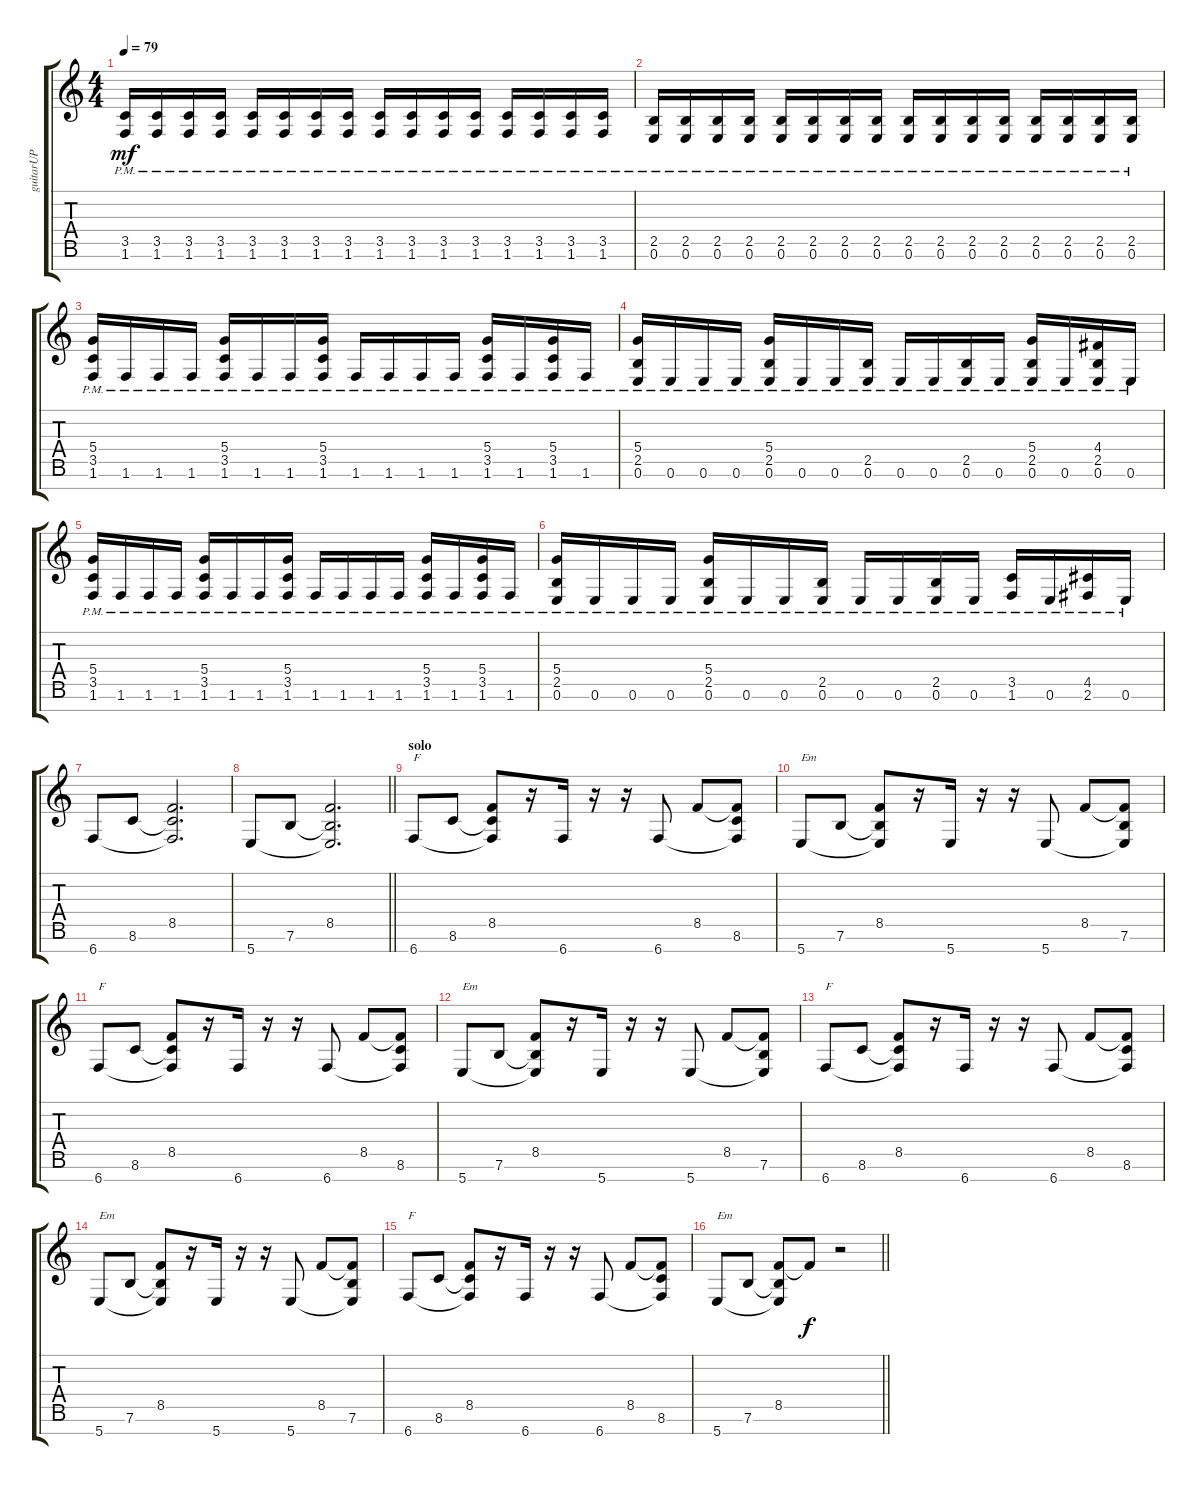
\track ("guitarUP" "guitarUP") {instrument distortionguitar}
\staff {score tabs}
\tuning (E4 B3 G3 D3 A2 E2 B1) {hide}
\ts (4 4)
\tempo 79
\clef g2
\ks c
(3.5{pm} 1.6{pm}).16{dy mf} (3.5{pm} 1.6{pm}).16 (3.5{pm} 1.6{pm}).16 (3.5{pm} 1.6{pm}).16 (3.5{pm} 1.6{pm}).16 (3.5{pm} 1.6{pm}).16 (3.5{pm} 1.6{pm}).16 (3.5{pm} 1.6{pm}).16 (3.5{pm} 1.6{pm}).16 (3.5{pm} 1.6{pm}).16 (3.5{pm} 1.6{pm}).16 (3.5{pm} 1.6{pm}).16 (3.5{pm} 1.6{pm}).16 (3.5{pm} 1.6{pm}).16 (3.5{pm} 1.6{pm}).16 (3.5{pm} 1.6{pm}).16 |
(2.5{pm} 0.6{pm}).16 (2.5{pm} 0.6{pm}).16 (2.5{pm} 0.6{pm}).16 (2.5{pm} 0.6{pm}).16 (2.5{pm} 0.6{pm}).16 (2.5{pm} 0.6{pm}).16 (2.5{pm} 0.6{pm}).16 (2.5{pm} 0.6{pm}).16 (2.5{pm} 0.6{pm}).16 (2.5{pm} 0.6{pm}).16 (2.5{pm} 0.6{pm}).16 (2.5{pm} 0.6{pm}).16 (2.5{pm} 0.6{pm}).16 (2.5{pm} 0.6{pm}).16 (2.5{pm} 0.6{pm}).16 (2.5{pm} 0.6{pm}).16 |
(5.4{pm} 3.5{pm} 1.6{pm}).16 1.6{pm}.16 1.6{pm}.16 1.6{pm}.16 (5.4{pm} 3.5{pm} 1.6{pm}).16 1.6{pm}.16 1.6{pm}.16 (5.4{pm} 3.5{pm} 1.6{pm}).16 1.6{pm}.16 1.6{pm}.16 1.6{pm}.16 1.6{pm}.16 (5.4{pm} 3.5{pm} 1.6{pm}).16 1.6{pm}.16 (5.4{pm} 3.5{pm} 1.6{pm}).16 1.6{pm}.16 |
(5.4{pm} 2.5{pm} 0.6{pm}).16 0.6{pm}.16 0.6{pm}.16 0.6{pm}.16 (5.4{pm} 2.5{pm} 0.6{pm}).16 0.6{pm}.16 0.6{pm}.16 (2.5{pm} 0.6{pm}).16 0.6{pm}.16 0.6{pm}.16 (2.5{pm} 0.6{pm}).16 0.6{pm}.16 (5.4{pm} 2.5{pm} 0.6{pm}).16 0.6{pm}.16 (4.4{pm} 2.5{pm} 0.6{pm}).16 0.6{pm}.16 |
(5.4{pm} 3.5{pm} 1.6{pm}).16 1.6{pm}.16 1.6{pm}.16 1.6{pm}.16 (5.4{pm} 3.5{pm} 1.6{pm}).16 1.6{pm}.16 1.6{pm}.16 (5.4{pm} 3.5{pm} 1.6{pm}).16 1.6{pm}.16 1.6{pm}.16 1.6{pm}.16 1.6{pm}.16 (5.4{pm} 3.5{pm} 1.6{pm}).16 1.6{pm}.16 (5.4{pm} 3.5{pm} 1.6{pm}).16 1.6{pm}.16 |
(5.4{pm} 2.5{pm} 0.6{pm}).16 0.6{pm}.16 0.6{pm}.16 0.6{pm}.16 (5.4{pm} 2.5{pm} 0.6{pm}).16 0.6{pm}.16 0.6{pm}.16 (2.5{pm} 0.6{pm}).16 0.6{pm}.16 0.6{pm}.16 (2.5{pm} 0.6{pm}).16 0.6{pm}.16 (3.5{pm} 1.6{pm}).16 0.6{pm}.16 (4.5{pm} 2.6{pm}).16 0.6{pm}.16 |
6.7.8 8.6.8 (8.5 8.6{t} 6.7{t}).2{d} |
\barLineRight lightlight
5.7.8 7.6.8 (8.5 7.6{t} 5.7{t}).2{d} |
\section ("" "solo")
6.7.8{txt "F"} 8.6.8 (8.5 8.6{t} 6.7{t}).8 r.16 6.7.16 r.16 r.16 6.7.8 8.5.8 (8.5{t} 8.6 6.7{t}).8 |
5.7.8{txt "Em"} 7.6.8 (8.5 7.6{t} 5.7{t}).8 r.16 5.7.16 r.16 r.16 5.7.8 8.5.8 (8.5{t} 7.6 5.7{t}).8 |
6.7.8{txt "F"} 8.6.8 (8.5 8.6{t} 6.7{t}).8 r.16 6.7.16 r.16 r.16 6.7.8 8.5.8 (8.5{t} 8.6 6.7{t}).8 |
5.7.8{txt "Em"} 7.6.8 (8.5 7.6{t} 5.7{t}).8 r.16 5.7.16 r.16 r.16 5.7.8 8.5.8 (8.5{t} 7.6 5.7{t}).8 |
6.7.8{txt "F"} 8.6.8 (8.5 8.6{t} 6.7{t}).8 r.16 6.7.16 r.16 r.16 6.7.8 8.5.8 (8.5{t} 8.6 6.7{t}).8 |
5.7.8{txt "Em"} 7.6.8 (8.5 7.6{t} 5.7{t}).8 r.16 5.7.16 r.16 r.16 5.7.8 8.5.8 (8.5{t} 7.6 5.7{t}).8 |
6.7.8{txt "F"} 8.6.8 (8.5 8.6{t} 6.7{t}).8 r.16 6.7.16 r.16 r.16 6.7.8 8.5.8 (8.5{t} 8.6 6.7{t}).8 |
\barLineRight lightlight
5.7.8{txt "Em"} 7.6.8 (8.5 7.6{t} 5.7{t}).8 8.5{t}.8{dy f} r.2
